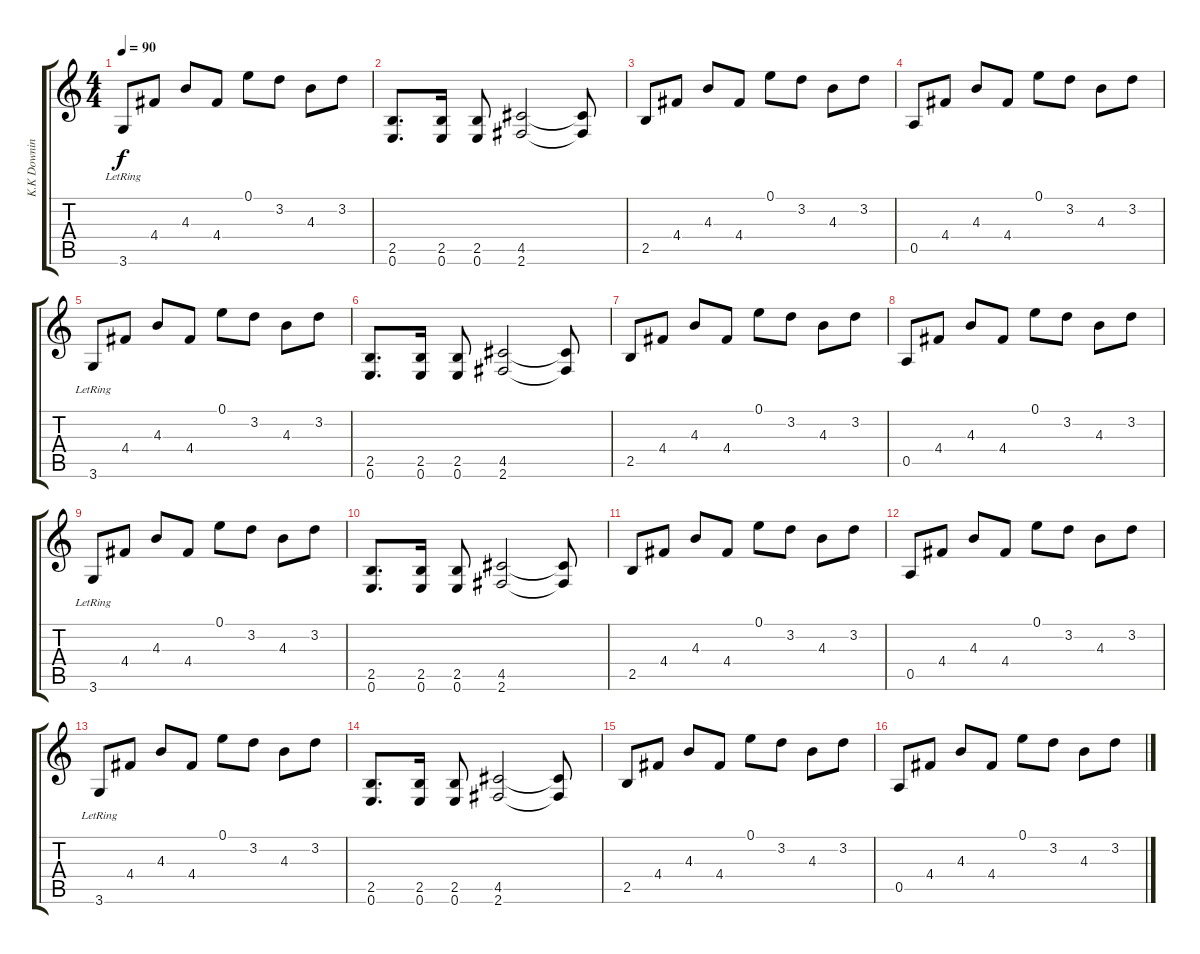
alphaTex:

\track ("K.K Downing" "K.K Downin") {instrument overdrivenguitar}
\staff {score tabs}
\tuning (E4 B3 G3 D3 A2 E2) {hide}
\ts (4 4)
\tempo 90
\clef g2
\ks c
3.6{lr}.8{dy f} 4.4.8 4.3.8 4.4.8 0.1.8 3.2.8 4.3.8 3.2.8 |
(2.5 0.6).8{d} (2.5 0.6).16 (2.5 0.6).8 (4.5 2.6).2 (4.5{t} 2.6{t}).8 |
2.5.8 4.4.8 4.3.8 4.4.8 0.1.8 3.2.8 4.3.8 3.2.8 |
0.5.8 4.4.8 4.3.8 4.4.8 0.1.8 3.2.8 4.3.8 3.2.8 |
3.6{lr}.8 4.4.8 4.3.8 4.4.8 0.1.8 3.2.8 4.3.8 3.2.8 |
(2.5 0.6).8{d} (2.5 0.6).16 (2.5 0.6).8 (4.5 2.6).2 (4.5{t} 2.6{t}).8 |
2.5.8 4.4.8 4.3.8 4.4.8 0.1.8 3.2.8 4.3.8 3.2.8 |
0.5.8 4.4.8 4.3.8 4.4.8 0.1.8 3.2.8 4.3.8 3.2.8 |
3.6{lr}.8 4.4.8 4.3.8 4.4.8 0.1.8 3.2.8 4.3.8 3.2.8 |
(2.5 0.6).8{d} (2.5 0.6).16 (2.5 0.6).8 (4.5 2.6).2 (4.5{t} 2.6{t}).8 |
2.5.8 4.4.8 4.3.8 4.4.8 0.1.8 3.2.8 4.3.8 3.2.8 |
0.5.8 4.4.8 4.3.8 4.4.8 0.1.8 3.2.8 4.3.8 3.2.8 |
3.6{lr}.8 4.4.8 4.3.8 4.4.8 0.1.8 3.2.8 4.3.8 3.2.8 |
(2.5 0.6).8{d} (2.5 0.6).16 (2.5 0.6).8 (4.5 2.6).2 (4.5{t} 2.6{t}).8 |
2.5.8 4.4.8 4.3.8 4.4.8 0.1.8 3.2.8 4.3.8 3.2.8 |
0.5.8 4.4.8 4.3.8 4.4.8 0.1.8 3.2.8 4.3.8 3.2.8
